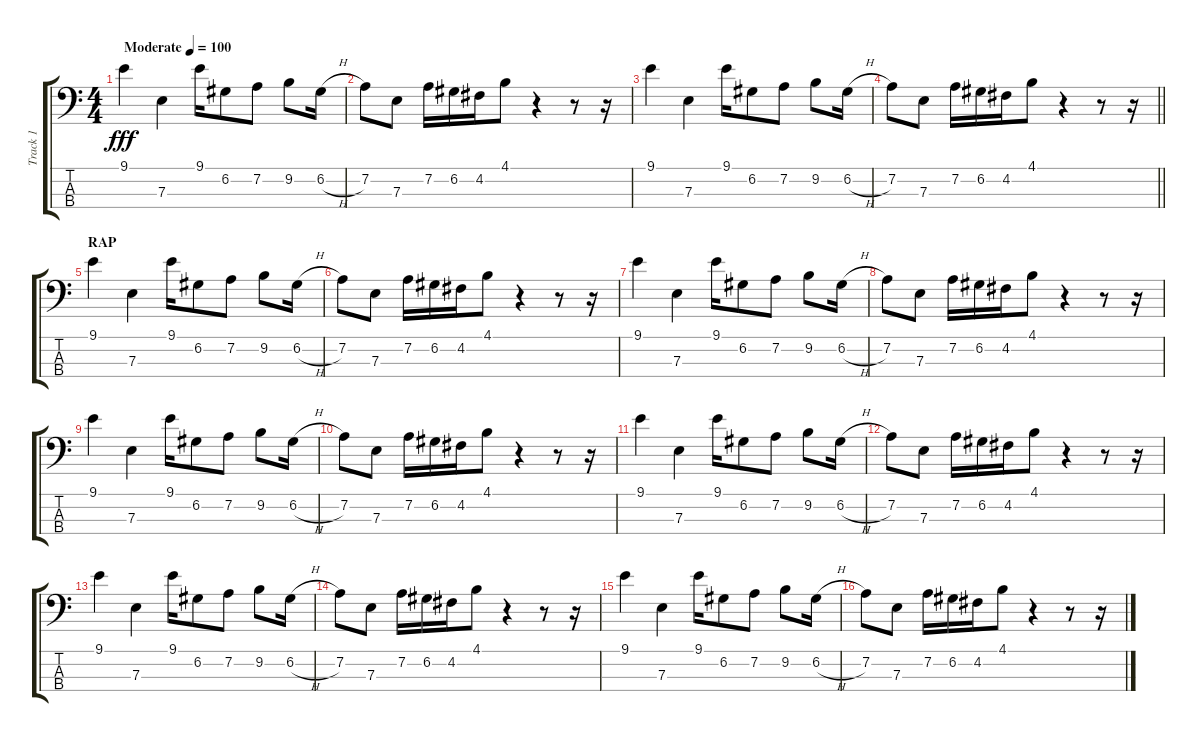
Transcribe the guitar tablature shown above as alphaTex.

\track ("Track 1" "Track 1") {instrument electricbassfinger}
\staff {score tabs}
\tuning (G2 D2 A1 E1) {hide}
\ts (4 4)
\tempo (100 "Moderate")
\clef f4
\ks c
9.1.4{dy fff instrument electricbassfinger} 7.3.4 9.1.16 6.2.8 7.2.8 9.2.8 6.2{h}.16 |
7.2.8 7.3.8 7.2.16 6.2.16 4.2.16 4.1.8 r.4 r.8 r.16 |
9.1.4 7.3.4 9.1.16 6.2.8 7.2.8 9.2.8 6.2{h}.16 |
\barLineRight lightlight
7.2.8 7.3.8 7.2.16 6.2.16 4.2.16 4.1.8 r.4 r.8 r.16 |
\section ("" "RAP")
9.1.4 7.3.4 9.1.16 6.2.8 7.2.8 9.2.8 6.2{h}.16 |
7.2.8 7.3.8 7.2.16 6.2.16 4.2.16 4.1.8 r.4 r.8 r.16 |
9.1.4 7.3.4 9.1.16 6.2.8 7.2.8 9.2.8 6.2{h}.16 |
7.2.8 7.3.8 7.2.16 6.2.16 4.2.16 4.1.8 r.4 r.8 r.16 |
9.1.4 7.3.4 9.1.16 6.2.8 7.2.8 9.2.8 6.2{h}.16 |
7.2.8 7.3.8 7.2.16 6.2.16 4.2.16 4.1.8 r.4 r.8 r.16 |
9.1.4 7.3.4 9.1.16 6.2.8 7.2.8 9.2.8 6.2{h}.16 |
7.2.8 7.3.8 7.2.16 6.2.16 4.2.16 4.1.8 r.4 r.8 r.16 |
9.1.4 7.3.4 9.1.16 6.2.8 7.2.8 9.2.8 6.2{h}.16 |
7.2.8 7.3.8 7.2.16 6.2.16 4.2.16 4.1.8 r.4 r.8 r.16 |
9.1.4 7.3.4 9.1.16 6.2.8 7.2.8 9.2.8 6.2{h}.16 |
7.2.8 7.3.8 7.2.16 6.2.16 4.2.16 4.1.8 r.4 r.8 r.16
